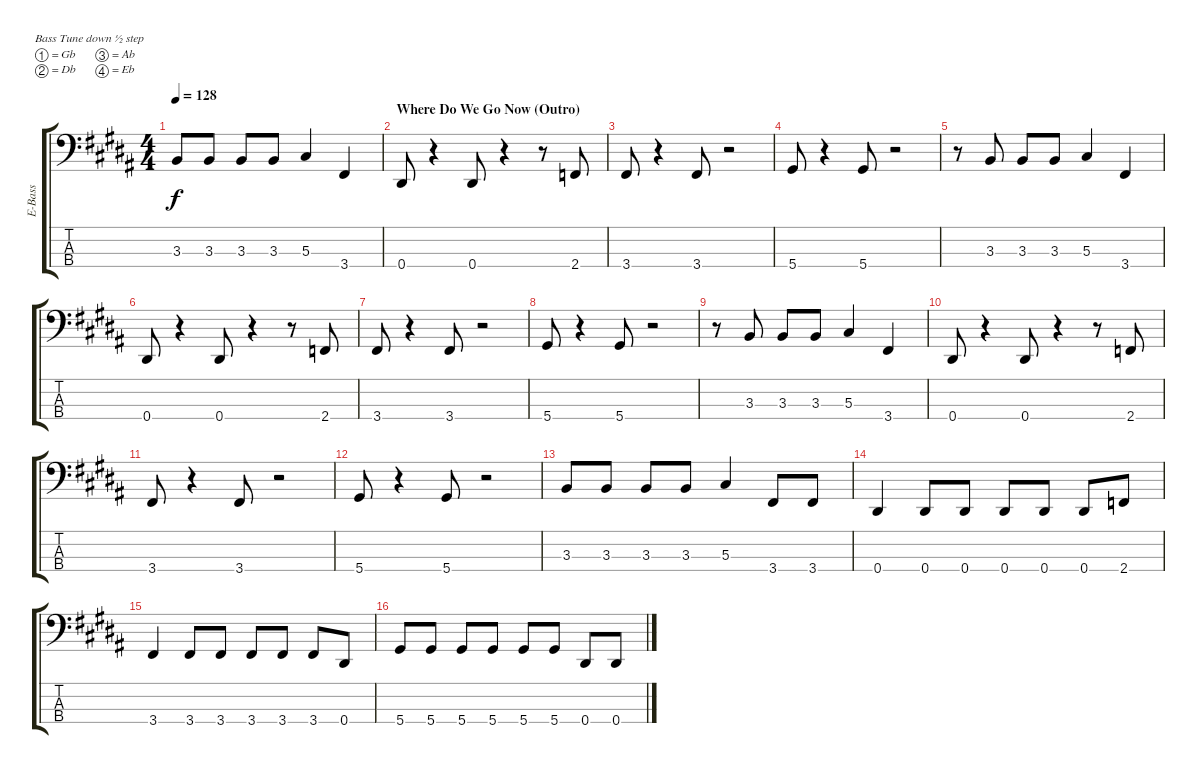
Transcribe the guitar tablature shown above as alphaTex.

\bracketExtendMode groupsimilarinstruments
\otherSystemsTrackNameOrientation horizontal
\track ("Bass (Duff)" "E-Bass") {defaultSystemsLayout 4 instrument electricbasspick}
\staff {score tabs}
\tuning (Gb2 Db2 Ab1 Eb1)
\ts (4 4)
\tempo 128
\clef f4
\ks b
3.3{acc forcenatural}.8{dy f} 3.3{acc forcenatural}.8 3.3{acc forcenatural}.8 3.3{acc forcenatural}.8 5.3{acc forcenatural}.4 3.4{acc forcenatural}.4 |
\section ("" "Where Do We Go Now (Outro)")
0.4{acc forcenatural}.8 r.4 0.4{acc forcenatural}.8 r.4 r.8 2.4{acc b}.8 |
3.4{acc forcenatural}.8 r.4 3.4{acc forcenatural}.8 r.2 |
5.4{acc forcenatural}.8 r.4 5.4{acc forcenatural}.8 r.2 |
r.8 3.3{acc forcenatural}.8 3.3{acc forcenatural}.8 3.3{acc forcenatural}.8 5.3{acc forcenatural}.4 3.4{acc forcenatural}.4 |
0.4{acc forcenatural}.8 r.4 0.4{acc forcenatural}.8 r.4 r.8 2.4{acc b}.8 |
3.4{acc forcenatural}.8 r.4 3.4{acc forcenatural}.8 r.2 |
5.4{acc forcenatural}.8 r.4 5.4{acc forcenatural}.8 r.2 |
r.8 3.3{acc forcenatural}.8 3.3{acc forcenatural}.8 3.3{acc forcenatural}.8 5.3{acc forcenatural}.4 3.4{acc forcenatural}.4 |
0.4{acc forcenatural}.8 r.4 0.4{acc forcenatural}.8 r.4 r.8 2.4{acc b}.8 |
3.4{acc forcenatural}.8 r.4 3.4{acc forcenatural}.8 r.2 |
5.4{acc forcenatural}.8 r.4 5.4{acc forcenatural}.8 r.2 |
3.3{acc forcenatural}.8 3.3{acc forcenatural}.8 3.3{acc forcenatural}.8 3.3{acc forcenatural}.8 5.3{acc forcenatural}.4 3.4{acc forcenatural}.8 3.4{acc forcenatural}.8 |
0.4{acc forcenatural}.4 0.4{acc forcenatural}.8 0.4{acc forcenatural}.8 0.4{acc forcenatural}.8 0.4{acc forcenatural}.8 0.4{acc forcenatural}.8 2.4{acc b}.8 |
3.4{acc forcenatural}.4 3.4{acc forcenatural}.8 3.4{acc forcenatural}.8 3.4{acc forcenatural}.8 3.4{acc forcenatural}.8 3.4{acc forcenatural}.8 0.4{acc forcenatural}.8 |
5.4{acc forcenatural}.8 5.4{acc forcenatural}.8 5.4{acc forcenatural}.8 5.4{acc forcenatural}.8 5.4{acc forcenatural}.8 5.4{acc forcenatural}.8 0.4{acc forcenatural}.8 0.4{acc forcenatural}.8
